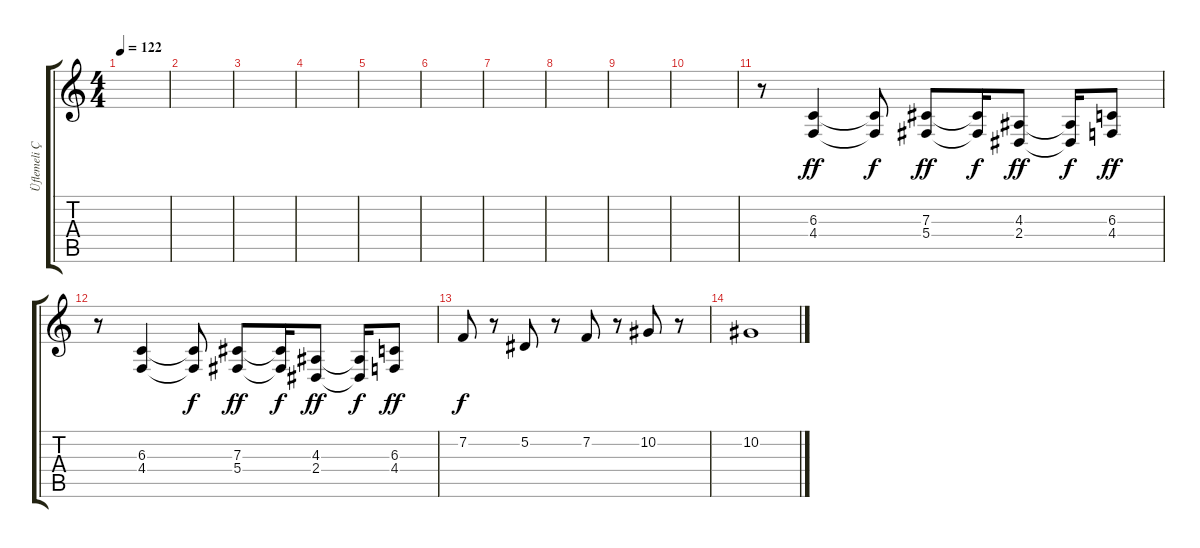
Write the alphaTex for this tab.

\track ("Üflemeli Çalgılar-2" "Üflemeli Ç") {instrument trumpet}
\staff {score tabs}
\tuning (Eb4 Bb3 Gb3 Db3 Ab2 Eb2) {hide}
\ts (4 4)
\tempo 122
\clef g2
\ks c
|
|
|
|
|
|
|
|
|
|
r.8 (6.3 4.4).4{dy ff} (6.3{t} 4.4{t}).8{dy f} (7.3 5.4).8{dy ff} (7.3{t} 5.4{t}).16{dy f} (4.3 2.4).8{dy ff} (4.3{t} 2.4{t}).16{dy f} (6.3 4.4).8{dy ff} |
r.8 (6.3 4.4).4 (6.3{t} 4.4{t}).8{dy f} (7.3 5.4).8{dy ff} (7.3{t} 5.4{t}).16{dy f} (4.3 2.4).8{dy ff} (4.3{t} 2.4{t}).16{dy f} (6.3 4.4).8{dy ff} |
7.2.8{dy f} r.8 5.2.8 r.8 7.2.8 r.8 10.2.8 r.8 |
10.2.1
